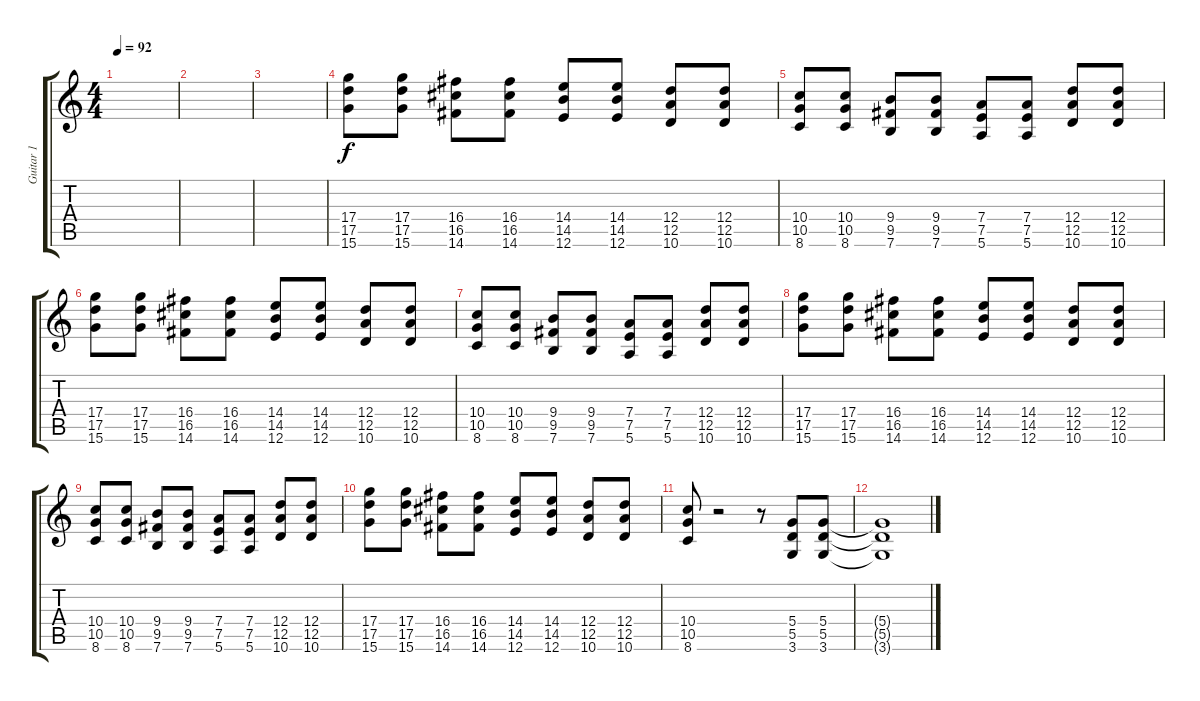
\track ("Guitar 1" "Guitar 1") {instrument distortionguitar}
\staff {score tabs}
\tuning (E4 B3 G3 D3 A2 E2) {hide}
\ts (4 4)
\tempo 92
\clef g2
\ks c
|
|
|
(17.4 17.5 15.6).8 (17.4 17.5 15.6).8 (16.4 16.5 14.6).8 (16.4 16.5 14.6).8 (14.4 14.5 12.6).8 (14.4 14.5 12.6).8 (12.4 12.5 10.6).8 (12.4 12.5 10.6).8 |
(10.4 10.5 8.6).8 (10.4 10.5 8.6).8 (9.4 9.5 7.6).8 (9.4 9.5 7.6).8 (7.4 7.5 5.6).8 (7.4 7.5 5.6).8 (12.4 12.5 10.6).8 (12.4 12.5 10.6).8 |
(17.4 17.5 15.6).8 (17.4 17.5 15.6).8 (16.4 16.5 14.6).8 (16.4 16.5 14.6).8 (14.4 14.5 12.6).8 (14.4 14.5 12.6).8 (12.4 12.5 10.6).8 (12.4 12.5 10.6).8 |
(10.4 10.5 8.6).8 (10.4 10.5 8.6).8 (9.4 9.5 7.6).8 (9.4 9.5 7.6).8 (7.4 7.5 5.6).8 (7.4 7.5 5.6).8 (12.4 12.5 10.6).8 (12.4 12.5 10.6).8 |
(17.4 17.5 15.6).8 (17.4 17.5 15.6).8 (16.4 16.5 14.6).8 (16.4 16.5 14.6).8 (14.4 14.5 12.6).8 (14.4 14.5 12.6).8 (12.4 12.5 10.6).8 (12.4 12.5 10.6).8 |
(10.4 10.5 8.6).8 (10.4 10.5 8.6).8 (9.4 9.5 7.6).8 (9.4 9.5 7.6).8 (7.4 7.5 5.6).8 (7.4 7.5 5.6).8 (12.4 12.5 10.6).8 (12.4 12.5 10.6).8 |
(17.4 17.5 15.6).8 (17.4 17.5 15.6).8 (16.4 16.5 14.6).8 (16.4 16.5 14.6).8 (14.4 14.5 12.6).8 (14.4 14.5 12.6).8 (12.4 12.5 10.6).8 (12.4 12.5 10.6).8 |
(10.4 10.5 8.6).8 r.2 r.8 (5.4 5.5 3.6).8 (5.4 5.5 3.6).8 |
(5.4{t} 5.5{t} 3.6{t}).1
